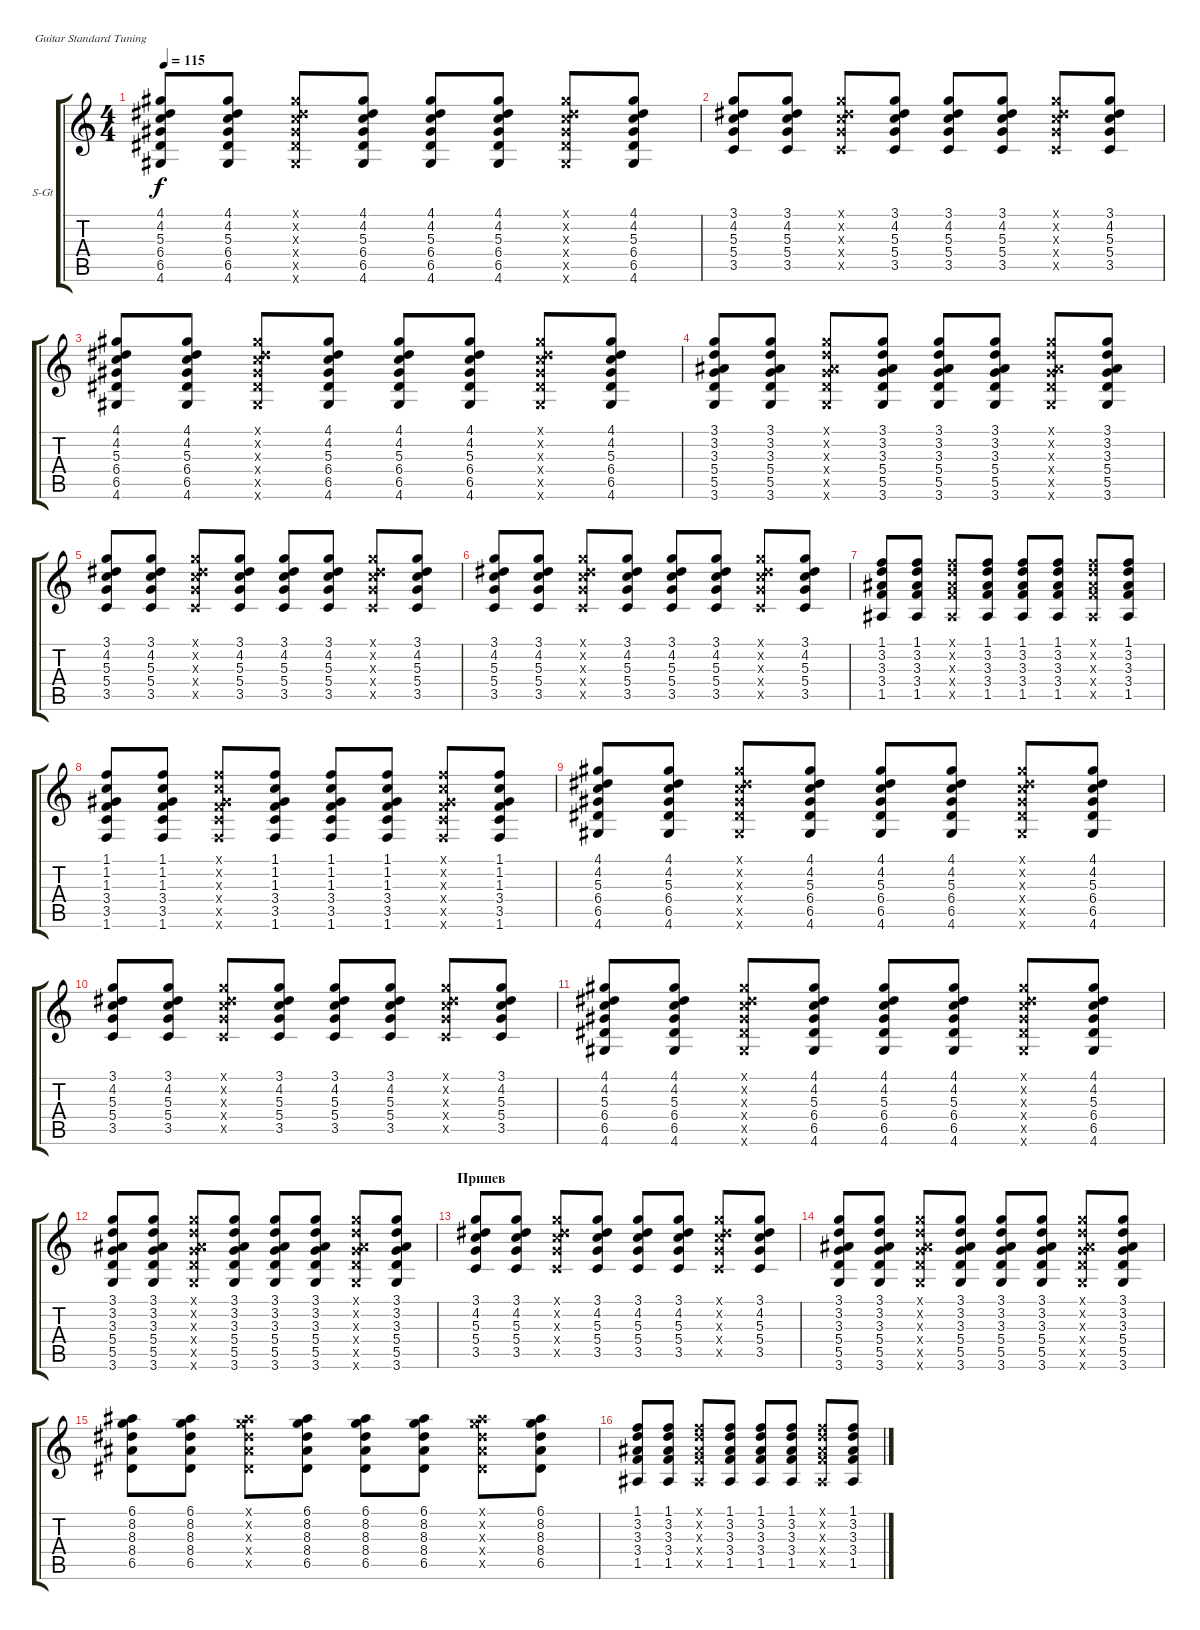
\defaultSystemsLayout 4
\bracketExtendMode groupsimilarinstruments
\firstSystemTrackNameOrientation horizontal
\otherSystemsTrackNameOrientation horizontal
\track ("Steel Guitar" "S-Gt") {instrument acousticguitarsteel}
\staff {score tabs}
\tuning (E4 B3 G3 D3 A2 E2)
\ts (4 4)
\tempo 115
\clef g2
\ks c
(4.6 4.1 4.2 5.3 6.4 6.5).8{dy f} (4.6 4.1 4.2 5.3 6.4 6.5).8 (4.6{x} 4.1{x} 4.2{x} 5.3{x} 6.4{x} 6.5{x}).8 (4.6 4.1 4.2 5.3 6.4 6.5).8 (4.6 4.1 4.2 5.3 6.4 6.5).8 (4.6 4.1 4.2 5.3 6.4 6.5).8 (4.6{x} 4.1{x} 4.2{x} 5.3{x} 6.4{x} 6.5{x}).8 (4.6 4.1 4.2 5.3 6.4 6.5).8 |
(3.5 3.1 5.3 5.4 4.2).8 (3.5 3.1 4.2 5.3 5.4).8 (3.5{x} 3.1{x} 4.2{x} 5.3{x} 5.4{x}).8 (3.5 3.1 4.2 5.3 5.4).8 (3.5 3.1 4.2 5.3 5.4).8 (3.5 3.1 4.2 5.3 5.4).8 (3.5{x} 3.1{x} 4.2{x} 5.3{x} 5.4{x}).8 (3.5 3.1 4.2 5.3 5.4).8 |
(4.6 4.1 4.2 5.3 6.4 6.5).8 (4.6 4.1 4.2 5.3 6.4 6.5).8 (4.6{x} 4.1{x} 4.2{x} 5.3{x} 6.4{x} 6.5{x}).8 (4.6 4.1 4.2 5.3 6.4 6.5).8 (4.6 4.1 4.2 5.3 6.4 6.5).8 (4.6 4.1 4.2 5.3 6.4 6.5).8 (4.6{x} 4.1{x} 4.2{x} 5.3{x} 6.4{x} 6.5{x}).8 (4.6 4.1 4.2 5.3 6.4 6.5).8 |
(3.6 3.1 3.2 3.3 5.4 5.5).8 (3.6 3.1 3.2 3.3 5.4 5.5).8 (3.6{x} 3.1{x} 3.2{x} 3.3{x} 5.4{x} 5.5{x}).8 (3.6 3.1 3.2 3.3 5.4 5.5).8 (3.6 3.1 3.2 3.3 5.4 5.5).8 (3.6 3.1 3.2 3.3 5.4 5.5).8 (3.6{x} 3.1{x} 3.2{x} 3.3{x} 5.4{x} 5.5{x}).8 (3.6 3.1 3.2 3.3 5.4 5.5).8 |
(3.5 3.1 5.3 5.4 4.2).8 (3.5 3.1 4.2 5.3 5.4).8 (3.5{x} 3.1{x} 4.2{x} 5.3{x} 5.4{x}).8 (3.5 3.1 4.2 5.3 5.4).8 (3.5 3.1 4.2 5.3 5.4).8 (3.5 3.1 4.2 5.3 5.4).8 (3.5{x} 3.1{x} 4.2{x} 5.3{x} 5.4{x}).8 (3.5 3.1 4.2 5.3 5.4).8 |
(3.5 3.1 5.3 5.4 4.2).8 (3.5 3.1 4.2 5.3 5.4).8 (3.5{x} 3.1{x} 4.2{x} 5.3{x} 5.4{x}).8 (3.5 3.1 4.2 5.3 5.4).8 (3.5 3.1 4.2 5.3 5.4).8 (3.5 3.1 4.2 5.3 5.4).8 (3.5{x} 3.1{x} 4.2{x} 5.3{x} 5.4{x}).8 (3.5 3.1 4.2 5.3 5.4).8 |
(1.5 1.1 3.2 3.3 3.4).8 (1.5 1.1 3.2 3.3 3.4).8 (1.5{x} 1.1{x} 3.2{x} 3.3{x} 3.4{x}).8 (1.5 1.1 3.2 3.3 3.4).8 (1.5 1.1 3.2 3.3 3.4).8 (1.5 1.1 3.2 3.3 3.4).8 (1.5{x} 1.1{x} 3.2{x} 3.3{x} 3.4{x}).8 (1.5 1.1 3.2 3.3 3.4).8 |
(1.6 1.1 1.2 1.3 3.4 3.5).8 (1.6 1.1 1.2 1.3 3.4 3.5).8 (1.6{x} 1.1{x} 1.2{x} 1.3{x} 3.4{x} 3.5{x}).8 (1.6 1.1 1.2 1.3 3.4 3.5).8 (1.6 1.1 1.2 1.3 3.4 3.5).8 (1.6 1.1 1.2 1.3 3.4 3.5).8 (1.6{x} 1.1{x} 1.2{x} 1.3{x} 3.4{x} 3.5{x}).8 (1.6 1.1 1.2 1.3 3.4 3.5).8 |
(4.6 4.1 4.2 5.3 6.4 6.5).8 (4.6 4.1 4.2 5.3 6.4 6.5).8 (4.6{x} 4.1{x} 4.2{x} 5.3{x} 6.4{x} 6.5{x}).8 (4.6 4.1 4.2 5.3 6.4 6.5).8 (4.6 4.1 4.2 5.3 6.4 6.5).8 (4.6 4.1 4.2 5.3 6.4 6.5).8 (4.6{x} 4.1{x} 4.2{x} 5.3{x} 6.4{x} 6.5{x}).8 (4.6 4.1 4.2 5.3 6.4 6.5).8 |
(3.5 3.1 5.3 5.4 4.2).8 (3.5 3.1 4.2 5.3 5.4).8 (3.5{x} 3.1{x} 4.2{x} 5.3{x} 5.4{x}).8 (3.5 3.1 4.2 5.3 5.4).8 (3.5 3.1 4.2 5.3 5.4).8 (3.5 3.1 4.2 5.3 5.4).8 (3.5{x} 3.1{x} 4.2{x} 5.3{x} 5.4{x}).8 (3.5 3.1 4.2 5.3 5.4).8 |
(4.6 4.1 4.2 5.3 6.4 6.5).8 (4.6 4.1 4.2 5.3 6.4 6.5).8 (4.6{x} 4.1{x} 4.2{x} 5.3{x} 6.4{x} 6.5{x}).8 (4.6 4.1 4.2 5.3 6.4 6.5).8 (4.6 4.1 4.2 5.3 6.4 6.5).8 (4.6 4.1 4.2 5.3 6.4 6.5).8 (4.6{x} 4.1{x} 4.2{x} 5.3{x} 6.4{x} 6.5{x}).8 (4.6 4.1 4.2 5.3 6.4 6.5).8 |
(3.6 3.1 3.2 3.3 5.4 5.5).8 (3.6 3.1 3.2 3.3 5.4 5.5).8 (3.6{x} 3.1{x} 3.2{x} 3.3{x} 5.4{x} 5.5{x}).8 (3.6 3.1 3.2 3.3 5.4 5.5).8 (3.6 3.1 3.2 3.3 5.4 5.5).8 (3.6 3.1 3.2 3.3 5.4 5.5).8 (3.6{x} 3.1{x} 3.2{x} 3.3{x} 5.4{x} 5.5{x}).8 (3.6 3.1 3.2 3.3 5.4 5.5).8 |
\section ("" "Припев")
(3.5 3.1 5.3 5.4 4.2).8 (3.5 3.1 4.2 5.3 5.4).8 (3.5{x} 3.1{x} 4.2{x} 5.3{x} 5.4{x}).8 (3.5 3.1 4.2 5.3 5.4).8 (3.5 3.1 4.2 5.3 5.4).8 (3.5 3.1 4.2 5.3 5.4).8 (3.5{x} 3.1{x} 4.2{x} 5.3{x} 5.4{x}).8 (3.5 3.1 4.2 5.3 5.4).8 |
(3.6 3.1 3.2 3.3 5.4 5.5).8 (3.6 3.1 3.2 3.3 5.4 5.5).8 (3.6{x} 3.1{x} 3.2{x} 3.3{x} 5.4{x} 5.5{x}).8 (3.6 3.1 3.2 3.3 5.4 5.5).8 (3.6 3.1 3.2 3.3 5.4 5.5).8 (3.6 3.1 3.2 3.3 5.4 5.5).8 (3.6{x} 3.1{x} 3.2{x} 3.3{x} 5.4{x} 5.5{x}).8 (3.6 3.1 3.2 3.3 5.4 5.5).8 |
(6.5 6.1 8.2 8.3 8.4).8 (6.5 6.1 8.2 8.3 8.4).8 (6.5{x} 6.1{x} 8.2{x} 8.3{x} 8.4{x}).8 (6.5 6.1 8.2 8.3 8.4).8 (6.5 6.1 8.2 8.3 8.4).8 (6.5 6.1 8.2 8.3 8.4).8 (6.5{x} 6.1{x} 8.2{x} 8.3{x} 8.4{x}).8 (6.5 6.1 8.2 8.3 8.4).8 |
(1.5 1.1 3.2 3.3 3.4).8 (1.5 1.1 3.2 3.3 3.4).8 (1.5{x} 1.1{x} 3.2{x} 3.3{x} 3.4{x}).8 (1.5 1.1 3.2 3.3 3.4).8 (1.5 1.1 3.2 3.3 3.4).8 (1.5 1.1 3.2 3.3 3.4).8 (1.5{x} 1.1{x} 3.2{x} 3.3{x} 3.4{x}).8 (1.5 1.1 3.2 3.3 3.4).8
